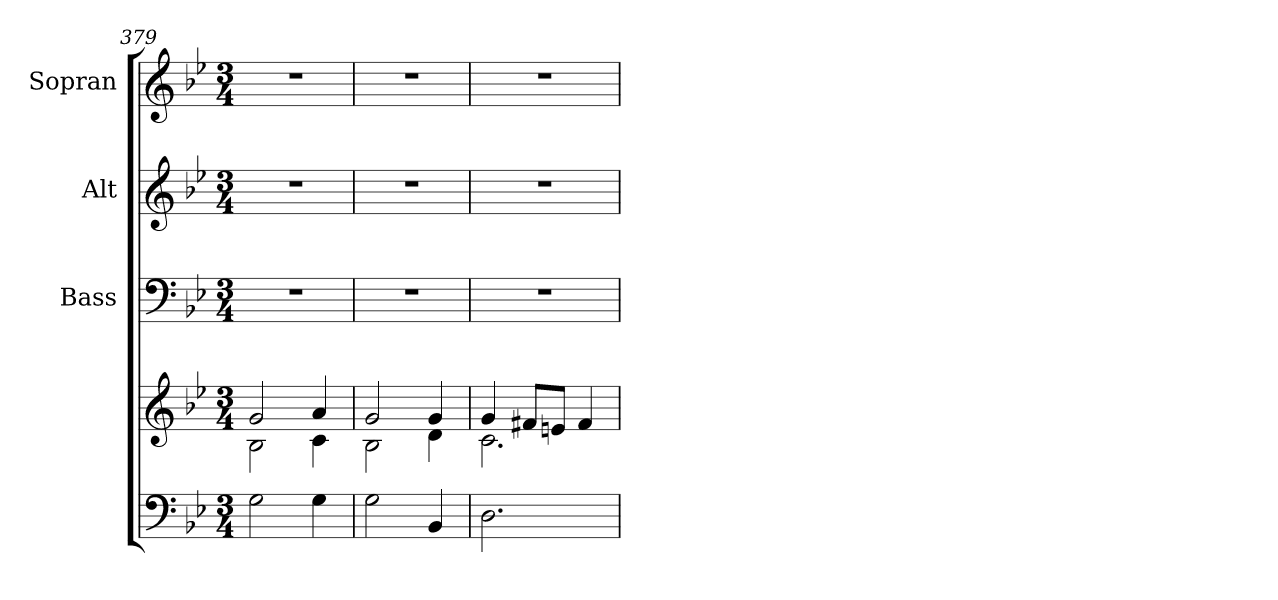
**kern	**kern	**kern	**kern	**kern
*part4	*part4	*part3	*part2	*part1
*staff5	*staff4	*staff3	*staff2	*staff1
*	*	*I"Bass	*I"Alt	*I"Sopran
*	*	*I'B.	*I'A.	*I'S.
*clefF4	*clefG2	*clefF4	*clefG2	*clefG2
*k[b-e-]	*k[b-e-]	*k[b-e-]	*k[b-e-]	*k[b-e-]
*B-:	*B-:	*B-:	*B-:	*B-:
*M3/4	*M3/4	*M3/4	*M3/4	*M3/4
=379	=379	=379	=379	=379
*	*^	*	*	*
2G\	2g/	2B-\	2.r	2.r	2.r
4G\	4a/	4c\	.	.	.
!!LO:LB:g=z
=380	=380	=380	=380	=380	=380
2G\	2g/	2B-\	2.r	2.r	2.r
4BB-/	4g/	4d\	.	.	.
=381	=381	=381	=381	=381	=381
2.D\	4g/	2.c\	2.r	2.r	2.r
.	8f#X/L	.	.	.	.
.	8en/J	.	.	.	.
.	4f#/	.	.	.	.
*	*v	*v	*	*	*
=	=	=	=	=
*-	*-	*-	*-	*-
